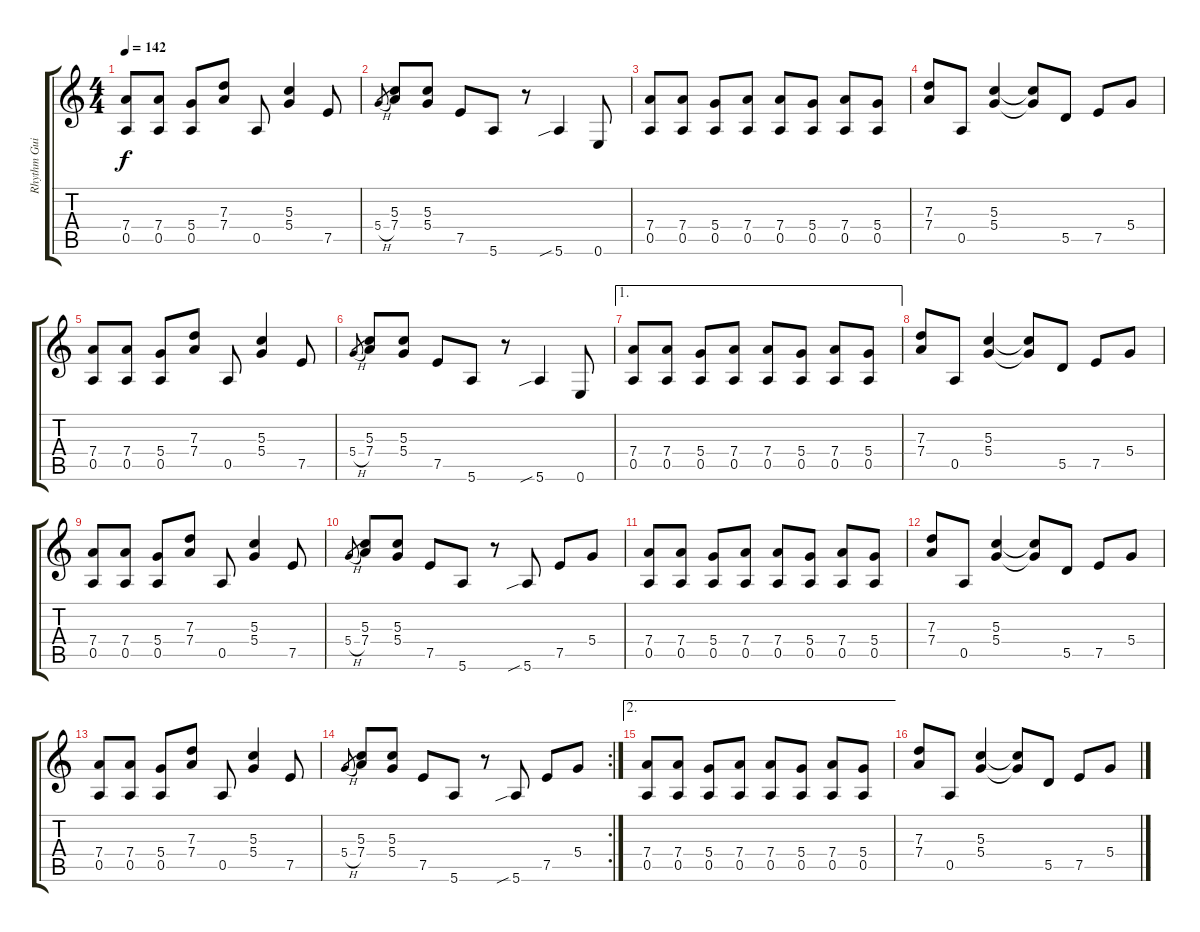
\track ("Rhythm Guitar" "Rhythm Gui") {instrument overdrivenguitar}
\staff {score tabs}
\tuning (E4 B3 G3 D3 A2 E2) {hide}
\ts (4 4)
\tempo 142
\clef g2
\ks c
(7.4 0.5).8{dy f} (7.4 0.5).8 (5.4 0.5).8 (7.3 7.4).8 0.5.8 (5.3 5.4).4 7.5.8 |
5.4{h}.8{gr} (5.3 7.4).8 (5.3 5.4).8 7.5.8 5.6.8 r.8 5.6{sib}.4 0.6.8 |
(7.4 0.5).8 (7.4 0.5).8 (5.4 0.5).8 (7.4 0.5).8 (7.4 0.5).8 (5.4 0.5).8 (7.4 0.5).8 (5.4 0.5).8 |
(7.3 7.4).8 0.5.8 (5.3 5.4).4 (5.3{t} 5.4{t}).8 5.5.8 7.5.8 5.4.8 |
(7.4 0.5).8 (7.4 0.5).8 (5.4 0.5).8 (7.3 7.4).8 0.5.8 (5.3 5.4).4 7.5.8 |
5.4{h}.8{gr} (5.3 7.4).8 (5.3 5.4).8 7.5.8 5.6.8 r.8 5.6{sib}.4 0.6.8 |
\ae 1
(7.4 0.5).8 (7.4 0.5).8 (5.4 0.5).8 (7.4 0.5).8 (7.4 0.5).8 (5.4 0.5).8 (7.4 0.5).8 (5.4 0.5).8 |
(7.3 7.4).8 0.5.8 (5.3 5.4).4 (5.3{t} 5.4{t}).8 5.5.8 7.5.8 5.4.8 |
(7.4 0.5).8 (7.4 0.5).8 (5.4 0.5).8 (7.3 7.4).8 0.5.8 (5.3 5.4).4 7.5.8 |
5.4{h}.8{gr} (5.3 7.4).8 (5.3 5.4).8 7.5.8 5.6.8 r.8 5.6{sib}.8 7.5.8 5.4.8 |
(7.4 0.5).8 (7.4 0.5).8 (5.4 0.5).8 (7.4 0.5).8 (7.4 0.5).8 (5.4 0.5).8 (7.4 0.5).8 (5.4 0.5).8 |
(7.3 7.4).8 0.5.8 (5.3 5.4).4 (5.3{t} 5.4{t}).8 5.5.8 7.5.8 5.4.8 |
(7.4 0.5).8 (7.4 0.5).8 (5.4 0.5).8 (7.3 7.4).8 0.5.8 (5.3 5.4).4 7.5.8 |
\rc 2
5.4{h}.8{gr} (5.3 7.4).8 (5.3 5.4).8 7.5.8 5.6.8 r.8 5.6{sib}.8 7.5.8 5.4.8 |
\ae 2
(7.4 0.5).8 (7.4 0.5).8 (5.4 0.5).8 (7.4 0.5).8 (7.4 0.5).8 (5.4 0.5).8 (7.4 0.5).8 (5.4 0.5).8 |
(7.3 7.4).8 0.5.8 (5.3 5.4).4 (5.3{t} 5.4{t}).8 5.5.8 7.5.8 5.4.8
